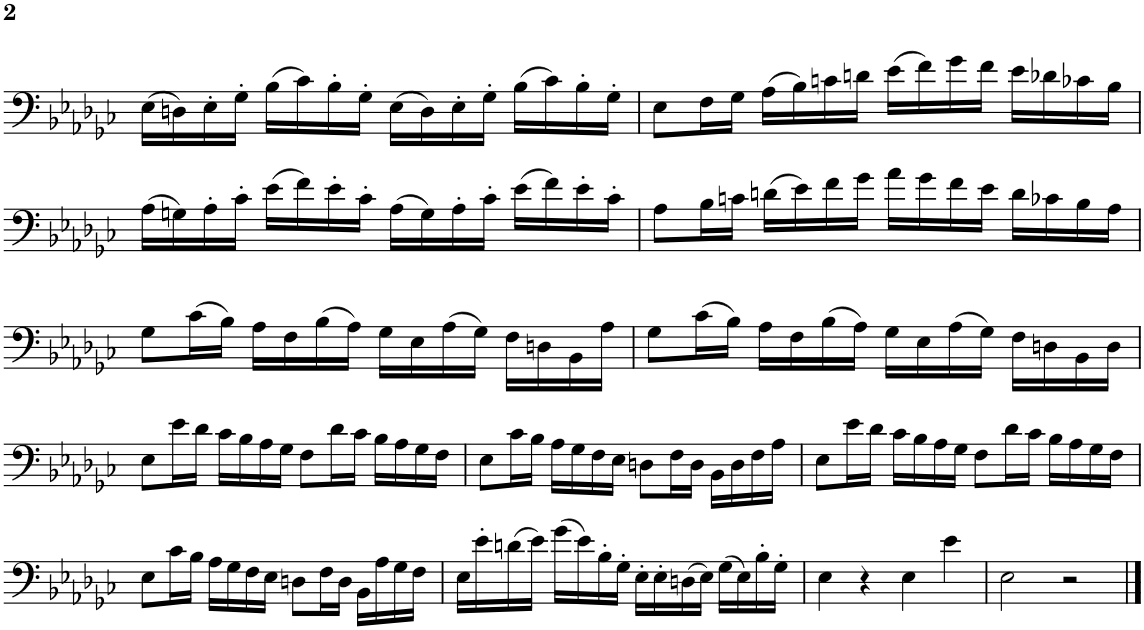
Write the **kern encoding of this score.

**kern
*part1
*staff1
*I"Trombone
*I'Tbn.
!!LO:PB:g=z
*clefF4
*k[b-e-a-d-g-c-]
*M4/4
*met(c)
=27
(16E-\LL
16Dn\)
16E-'\
16G-'\JJ
(16B-\LL
16c-\)
16B-'\
16G-'\JJ
(16E-\LL
16D\)
16E-'\
16G-'\JJ
(16B-\LL
16c-\)
16B-'\
16G-'\JJ
=28
8E-\L
16F\L
16G-\JJ
(16A-\LL
16B-\)
16cn\
16dn\JJ
(16e-\LL
16f\)
16g-\
16f\JJ
16e-\LL
16d-X\
16c-X\
16B-\JJ
!!LO:LB:g=z
=29
(16A-\LL
16Gn\)
16A-'\
16c-'\JJ
(16e-\LL
16f\)
16e-'\
16c-'\JJ
(16A-\LL
16G\)
16A-'\
16c-'\JJ
(16e-\LL
16f\)
16e-'\
16c-'\JJ
=30
8A-\L
16B-\L
16cn\JJ
(16dn\LL
16e-\)
16f\
16g-\JJ
16a-\LL
16g-\
16f\
16e-\JJ
16d\LL
16c-X\
16B-\
16A-\JJ
!!LO:LB:g=z
=31
8G-\L
(16c-\L
16B-\JJ)
16A-\LL
16F\
(16B-\
16A-\JJ)
16G-\LL
16E-\
(16A-\
16G-\JJ)
16F\LL
16Dn\
16BB-\
16A-\JJ
=32
8G-\L
(16c-\L
16B-\JJ)
16A-\LL
16F\
(16B-\
16A-\JJ)
16G-\LL
16E-\
(16A-\
16G-\JJ)
16F\LL
16Dn\
16BB-\
16D\JJ
!!LO:LB:g=z
=33
8E-\L
16e-\L
16d-\JJ
16c-\LL
16B-\
16A-\
16G-\JJ
8F\L
16d-\L
16c-\JJ
16B-\LL
16A-\
16G-\
16F\JJ
=34
8E-\L
16c-\L
16B-\JJ
16A-\LL
16G-\
16F\
16E-\JJ
8Dn\L
16F\L
16D\JJ
16BB-\LL
16D\
16F\
16A-\JJ
=35
8E-\L
16e-\L
16d-\JJ
16c-\LL
16B-\
16A-\
16G-\JJ
8F\L
16d-\L
16c-\JJ
16B-\LL
16A-\
16G-\
16F\JJ
!!LO:LB:g=z
=36
8E-\L
16c-\L
16B-\JJ
16A-\LL
16G-\
16F\
16E-\JJ
8Dn\L
16F\L
16D\JJ
16BB-\LL
16A-\
16G-\
16F\JJ
=37
16E-\LL
16e-'\
(16dn\
16e-\JJ)
(16g-\LL
16e-\)
16B-'\
16G-'\JJ
16E-'\LL
16E-'\
(16Dn\
16E-\JJ)
(16G-\LL
16E-\)
16B-'\
16G-'\JJ
=38
4E-\
4r
4E-\
4e-\
=39
2E-\
2r
==
*-
